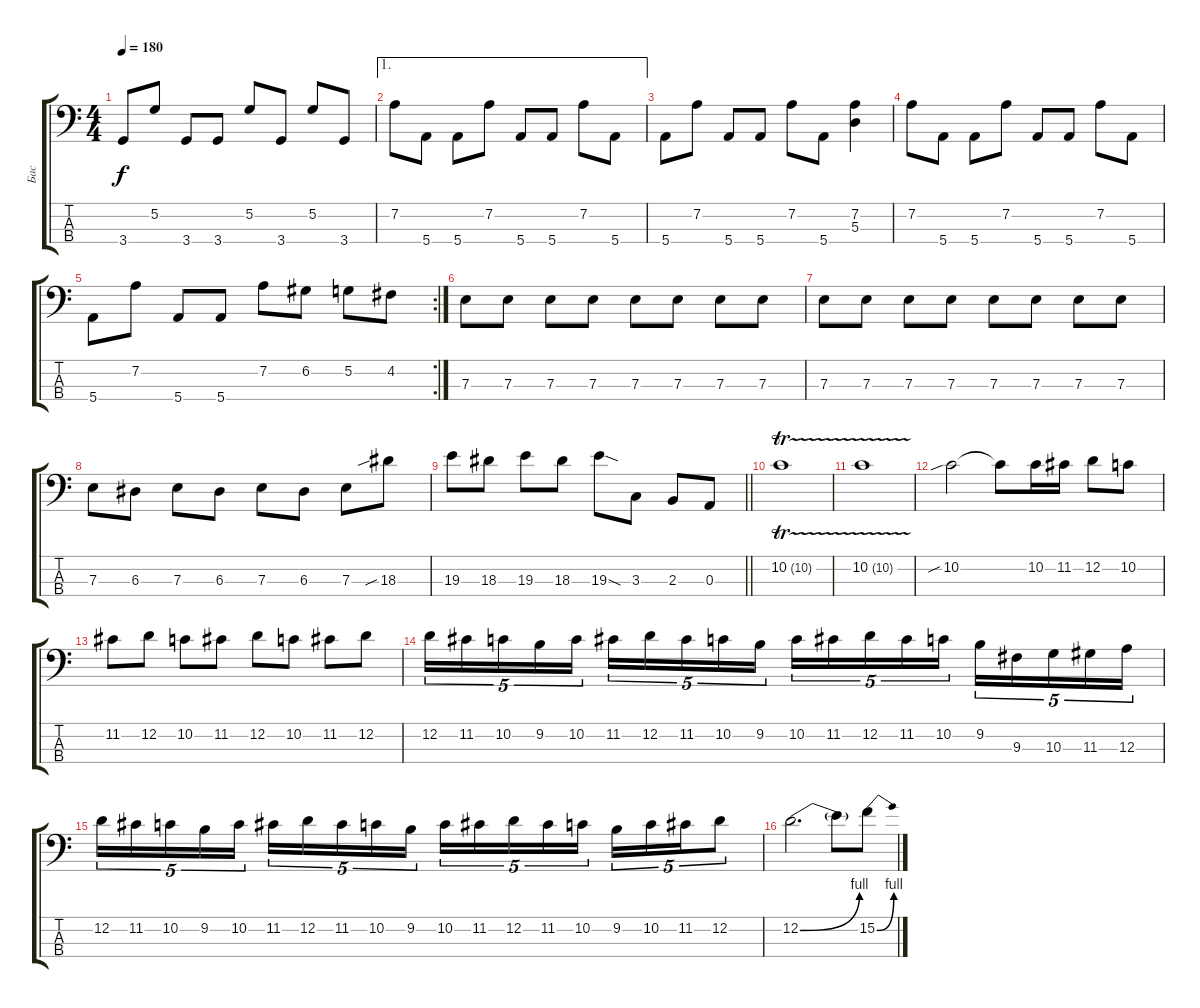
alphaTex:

\track ("Бас" "Бас") {instrument distortionguitar}
\staff {score tabs}
\tuning (G2 D2 A1 E1) {hide}
\ts (4 4)
\tempo 180
\clef f4
\ks c
3.4.8{dy f} 5.2.8 3.4.8 3.4.8 5.2.8 3.4.8 5.2.8 3.4.8 |
\ae 1
7.2.8 5.4.8 5.4.8 7.2.8 5.4.8 5.4.8 7.2.8 5.4.8 |
5.4.8 7.2.8 5.4.8 5.4.8 7.2.8 5.4.8 (7.2 5.3).4 |
7.2.8 5.4.8 5.4.8 7.2.8 5.4.8 5.4.8 7.2.8 5.4.8 |
\rc 2
5.4.8 7.2.8 5.4.8 5.4.8 7.2.8 6.2.8 5.2.8 4.2.8 |
7.3.8 7.3.8 7.3.8 7.3.8 7.3.8 7.3.8 7.3.8 7.3.8 |
7.3.8 7.3.8 7.3.8 7.3.8 7.3.8 7.3.8 7.3.8 7.3.8 |
7.3.8 6.3.8 7.3.8 6.3.8 7.3.8 6.3.8 7.3.8 18.3{sib}.8 |
\barLineRight lightlight
19.3.8 18.3.8 19.3.8 18.3.8 19.3{sod}.8 3.3.8 2.3.8 0.3.8 |
10.2{tr (10 16)}.1 |
10.2{tr (10 16)}.1 |
10.2{sib}.2 10.2{t}.8 10.2.16 11.2.16 12.2.8 10.2.8 |
11.2.8 12.2.8 10.2.8 11.2.8 12.2.8 10.2.8 11.2.8 12.2.8 |
12.2.16{tu (5 4)} 11.2.16{tu (5 4)} 10.2.16{tu (5 4)} 9.2.16{tu (5 4)} 10.2.16{tu (5 4)} 11.2.16{tu (5 4)} 12.2.16{tu (5 4)} 11.2.16{tu (5 4)} 10.2.16{tu (5 4)} 9.2.16{tu (5 4)} 10.2.16{tu (5 4)} 11.2.16{tu (5 4)} 12.2.16{tu (5 4)} 11.2.16{tu (5 4)} 10.2.16{tu (5 4)} 9.2.16{tu (5 4)} 9.3.16{tu (5 4)} 10.3.16{tu (5 4)} 11.3.16{tu (5 4)} 12.3.16{tu (5 4)} |
12.2.16{tu (5 4)} 11.2.16{tu (5 4)} 10.2.16{tu (5 4)} 9.2.16{tu (5 4)} 10.2.16{tu (5 4)} 11.2.16{tu (5 4)} 12.2.16{tu (5 4)} 11.2.16{tu (5 4)} 10.2.16{tu (5 4)} 9.2.16{tu (5 4)} 10.2.16{tu (5 4)} 11.2.16{tu (5 4)} 12.2.16{tu (5 4)} 11.2.16{tu (5 4)} 10.2.16{tu (5 4)} 9.2.16{tu (5 4)} 10.2.16{tu (5 4)} 11.2.16{tu (5 4)} 12.2.8{tu (5 4)} |
12.2{be (bend 0 0 60 4)}.2{d instrument distortionguitar} 12.2{t}.8 15.2{be (bend 0 0 60 4)}.8
